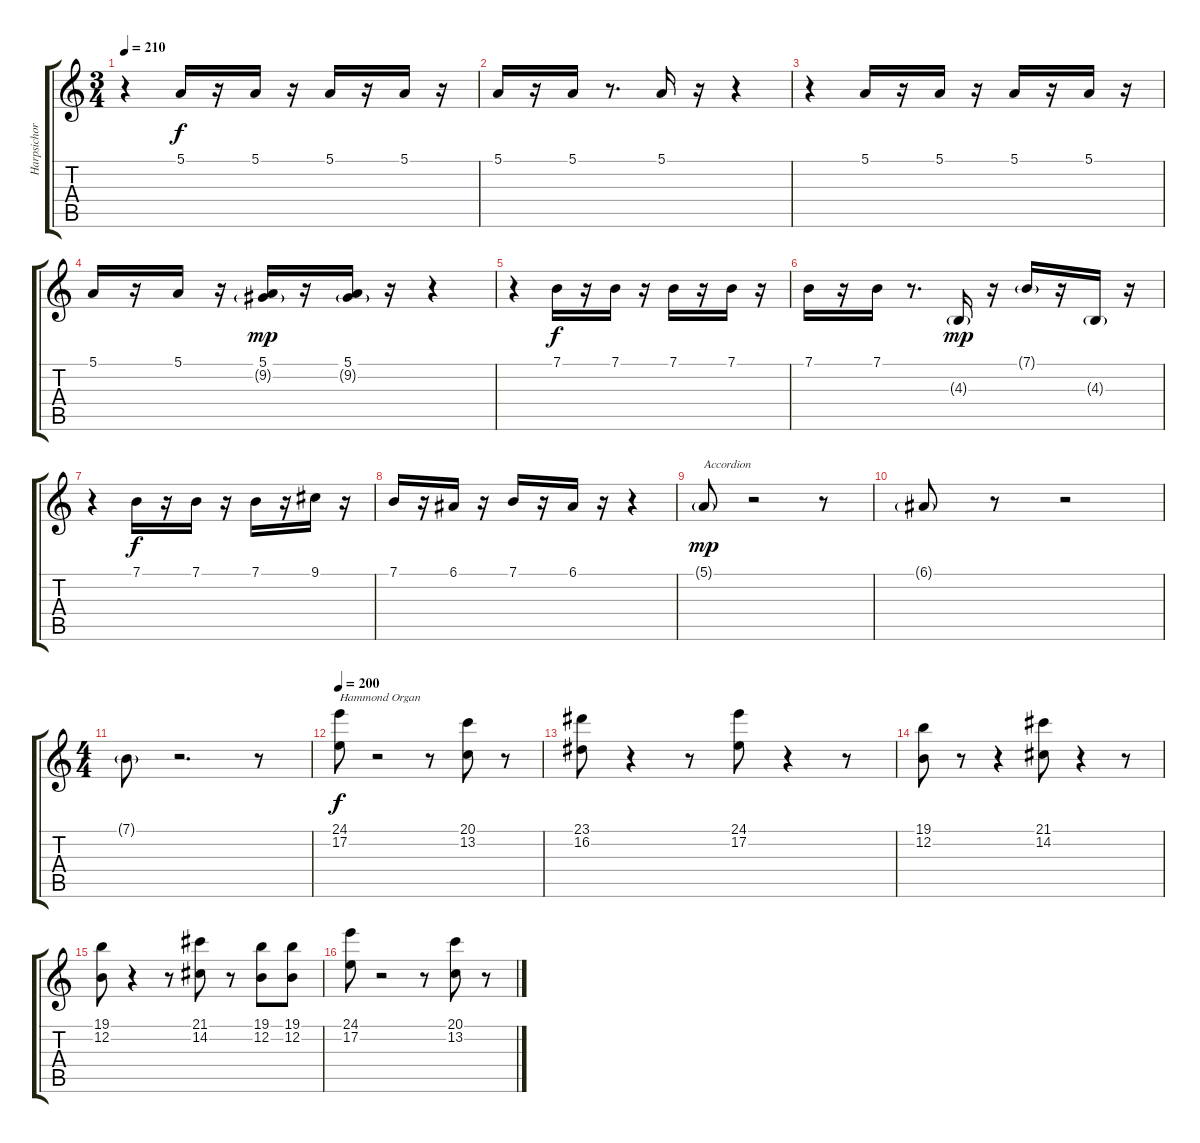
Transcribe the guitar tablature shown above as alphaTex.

\track ("Harpsichord" "Harpsichor") {instrument harpsichord}
\staff {score tabs}
\tuning (E4 B3 G3 D3 A2 E2) {hide}
\ts (3 4)
\tempo 210
\clef g2
\ks c
r.4{dy f} 5.1.16 r.16 5.1.16 r.16 5.1.16 r.16 5.1.16 r.16 |
5.1.16 r.16 5.1.16 r.8{d} 5.1.16 r.16 r.4 |
r.4 5.1.16 r.16 5.1.16 r.16 5.1.16 r.16 5.1.16 r.16 |
5.1.16 r.16 5.1.16 r.16 (5.1 9.2{g}).16{dy mp} r.16 (5.1 9.2{g}).16 r.16 r.4 |
r.4 7.1.16{dy f} r.16 7.1.16 r.16 7.1.16 r.16 7.1.16 r.16 |
7.1.16 r.16 7.1.16 r.8{d} 4.3{g}.16{dy mp} r.16 7.1{g}.16 r.16 4.3{g}.16 r.16 |
r.4 7.1.16{dy f} r.16 7.1.16 r.16 7.1.16 r.16 9.1.16 r.16 |
7.1.16 r.16 6.1.16 r.16 7.1.16 r.16 6.1.16 r.16 r.4 |
5.1{g}.8{txt "Accordion" dy mp instrument accordion} r.2 r.8 |
6.1{g}.8 r.8 r.2 |
\ts (4 4)
7.1{g}.8 r.2{d} r.8 |
\tempo 200
(24.1 17.2).8{txt "Hammond Organ" dy f volume 12 instrument drawbarorgan} r.2 r.8 (20.1 13.2).8 r.8 |
(23.1 16.2).8 r.4 r.8 (24.1 17.2).8 r.4 r.8 |
(19.1 12.2).8 r.8 r.4 (21.1 14.2).8 r.4 r.8 |
(19.1 12.2).8 r.4 r.8 (21.1 14.2).8 r.8 (19.1 12.2).8 (19.1 12.2).8 |
(24.1 17.2).8 r.2 r.8 (20.1 13.2).8 r.8
